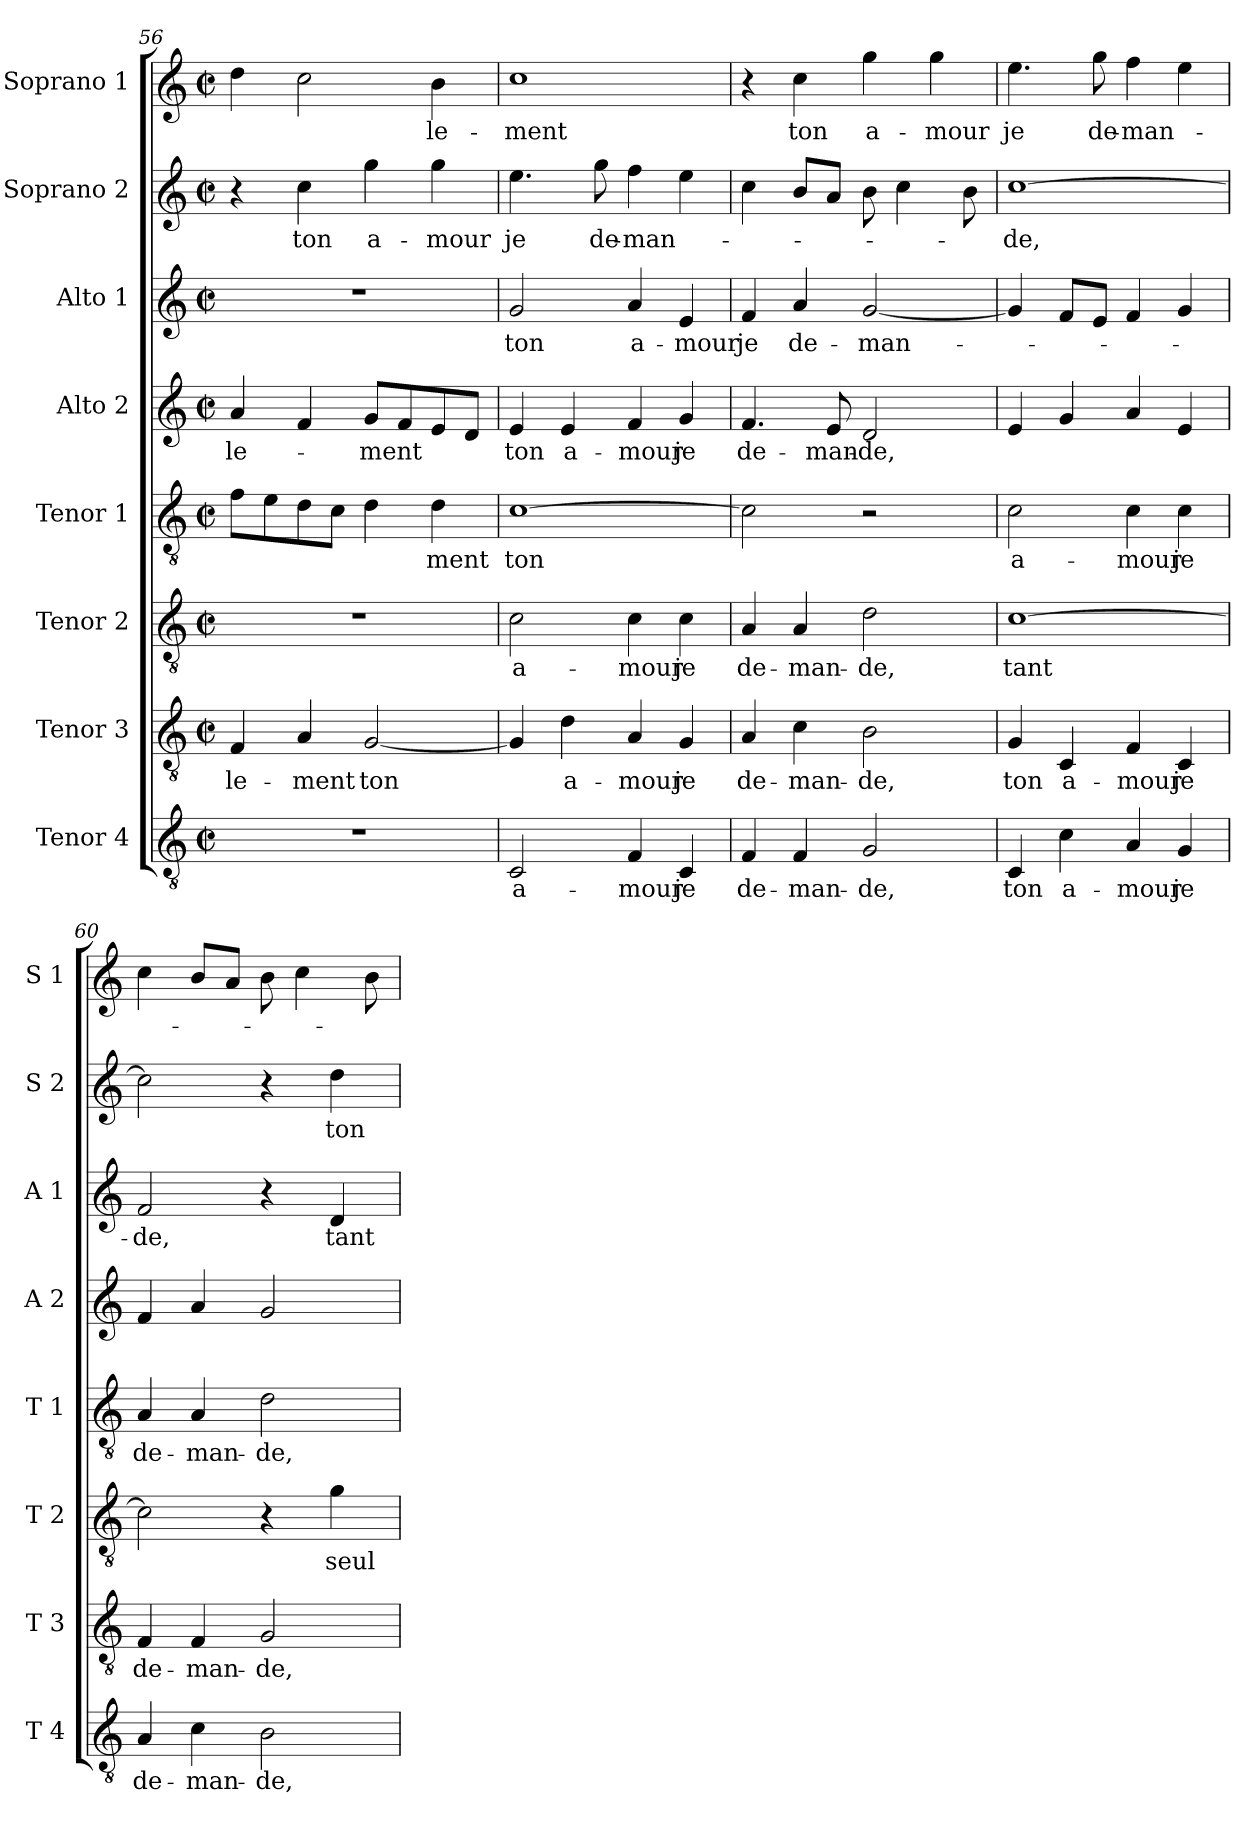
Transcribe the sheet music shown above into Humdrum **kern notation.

**kern	**text	**kern	**text	**kern	**text	**kern	**text	**kern	**text	**kern	**text	**kern	**text	**kern	**text
*part8	*part8	*part7	*part7	*part6	*part6	*part5	*part5	*part4	*part4	*part3	*part3	*part2	*part2	*part1	*part1
*staff8	*staff8	*staff7	*staff7	*staff6	*staff6	*staff5	*staff5	*staff4	*staff4	*staff3	*staff3	*staff2	*staff2	*staff1	*staff1
*I"Tenor 4	*	*I"Tenor 3	*	*I"Tenor 2	*	*I"Tenor 1	*	*I"Alto 2	*	*I"Alto 1	*	*I"Soprano 2	*	*I"Soprano 1	*
*I'T 4	*	*I'T 3	*	*I'T 2	*	*I'T 1	*	*I'A 2	*	*I'A 1	*	*I'S 2	*	*I'S 1	*
*clefGv2	*	*clefGv2	*	*clefGv2	*	*clefGv2	*	*clefG2	*	*clefG2	*	*clefG2	*	*clefG2	*
*k[]	*	*k[]	*	*k[]	*	*k[]	*	*k[]	*	*k[]	*	*k[]	*	*k[]	*
*C:	*	*C:	*	*C:	*	*C:	*	*C:	*	*C:	*	*C:	*	*C:	*
*M2/2	*	*M2/2	*	*M2/2	*	*M2/2	*	*M2/2	*	*M2/2	*	*M2/2	*	*M2/2	*
*met(c|)	*	*met(c|)	*	*met(c|)	*	*met(c|)	*	*met(c|)	*	*met(c|)	*	*met(c|)	*	*met(c|)	*
=56	=56	=56	=56	=56	=56	=56	=56	=56	=56	=56	=56	=56	=56	=56	=56
1r	.	4F/	-le-	1r	.	8f\L	.	4a/	-le-	1r	.	4r	.	4dd\	.
.	.	.	.	.	.	8e\	.	.	.	.	.	.	.	.	.
.	.	4A/	-ment	.	.	8d\	.	4f/	.	.	.	4cc\	ton	2cc\	.
.	.	.	.	.	.	8c\J	.	.	.	.	.	.	.	.	.
.	.	[2G/	ton	.	.	4d\	.	8g/L	-ment	.	.	4gg\	a-	.	.
.	.	.	.	.	.	.	.	8f/	.	.	.	.	.	.	.
.	.	.	.	.	.	4d\	-ment	8e/	.	.	.	4gg\	-mour	4b\	-le-
.	.	.	.	.	.	.	.	8d/J	.	.	.	.	.	.	.
!!LO:PB:g=z
=57	=57	=57	=57	=57	=57	=57	=57	=57	=57	=57	=57	=57	=57	=57	=57
2C/	a-	4G/]	.	2c\	a-	[1c	ton	4e/	ton	2g/	ton	4.ee\	je	1cc	-ment
.	.	4d\	a-	.	.	.	.	4e/	a-	.	.	.	.	.	.
.	.	.	.	.	.	.	.	.	.	.	.	8gg\	de-	.	.
4F/	-mour	4A/	-mour	4c\	-mour	.	.	4f/	-mour	4a/	a-	4ff\	-man-	.	.
4C/	je	4G/	je	4c\	je	.	.	4g/	je	4e/	-mour	4ee\	.	.	.
=58	=58	=58	=58	=58	=58	=58	=58	=58	=58	=58	=58	=58	=58	=58	=58
4F/	de-	4A/	de-	4A/	de-	2c\]	.	4.f/	de-	4f/	je	4cc\	.	4r	.
4F/	-man-	4c\	-man-	4A/	-man-	.	.	.	.	4a/	de-	8b/L	.	4cc\	ton
.	.	.	.	.	.	.	.	8e/	-man-	.	.	8a/J	.	.	.
2G/	-de,	2B\	-de,	2d\	-de,	2r	.	2d/	-de,	[2g/	-man-	8b\	.	4gg\	a-
.	.	.	.	.	.	.	.	.	.	.	.	4cc\	.	.	.
.	.	.	.	.	.	.	.	.	.	.	.	.	.	4gg\	-mour
.	.	.	.	.	.	.	.	.	.	.	.	8b\	.	.	.
=59	=59	=59	=59	=59	=59	=59	=59	=59	=59	=59	=59	=59	=59	=59	=59
4C/	ton	4G/	ton	[1c	tant	2c\	a-	4e/	.	4g/]	.	[1cc	-de,	4.ee\	je
4c\	a-	4C/	a-	.	.	.	.	4g/	.	8f/L	.	.	.	.	.
.	.	.	.	.	.	.	.	.	.	8e/J	.	.	.	8gg\	de-
4A/	-mour	4F/	-mour	.	.	4c\	-mour	4a/	.	4f/	.	.	.	4ff\	-man-
4G/	je	4C/	je	.	.	4c\	je	4e/	.	4g/	.	.	.	4ee\	.
=60	=60	=60	=60	=60	=60	=60	=60	=60	=60	=60	=60	=60	=60	=60	=60
4A/	de-	4F/	de-	2c\]	.	4A/	de-	4f/	.	2f/	-de,	2cc\]	.	4cc\	.
4c\	-man-	4F/	-man-	.	.	4A/	-man-	4a/	.	.	.	.	.	8b/L	.
.	.	.	.	.	.	.	.	.	.	.	.	.	.	8a/J	.
2B\	-de,	2G/	-de,	4r	.	2d\	-de,	2g/	.	4r	.	4r	.	8b\	.
.	.	.	.	.	.	.	.	.	.	.	.	.	.	4cc\	.
.	.	.	.	4g\	seul-	.	.	.	.	4d/	tant	4dd\	ton	.	.
.	.	.	.	.	.	.	.	.	.	.	.	.	.	8b\	.
=	=	=	=	=	=	=	=	=	=	=	=	=	=	=	=
*-	*-	*-	*-	*-	*-	*-	*-	*-	*-	*-	*-	*-	*-	*-	*-
